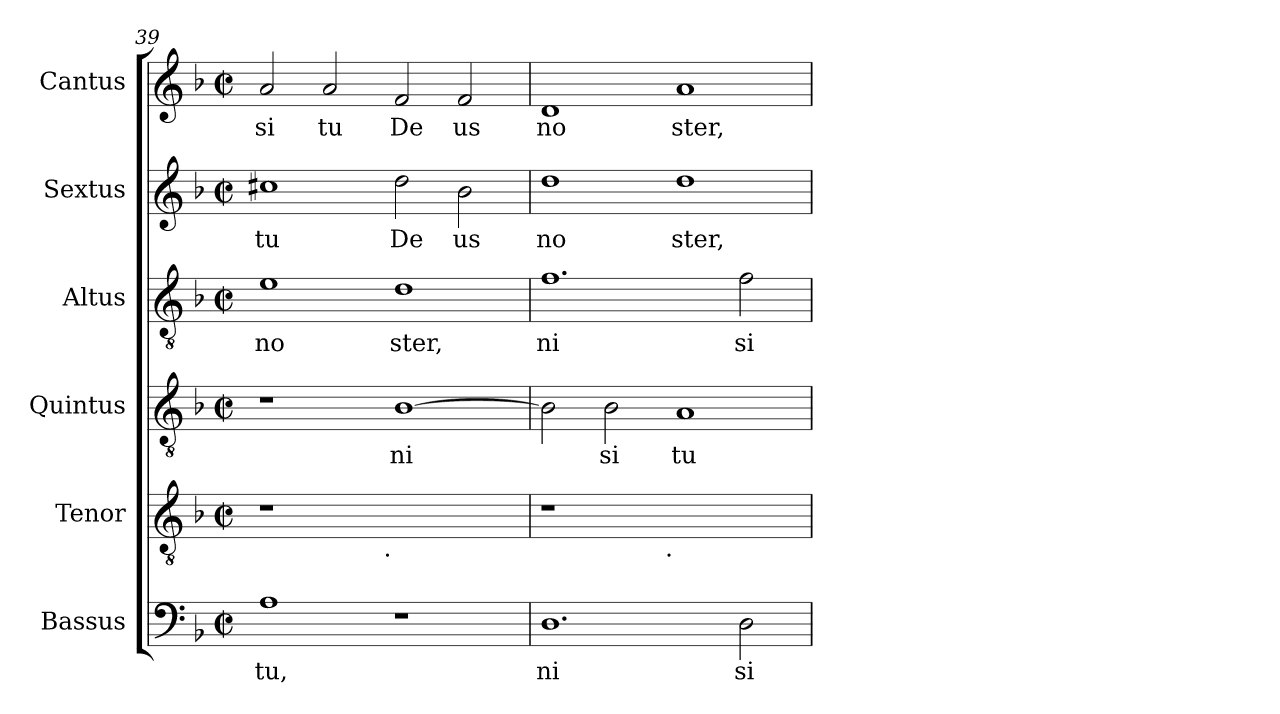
**kern	**text	**kern	**kern	**text	**kern	**text	**kern	**text	**kern	**text
*part6	*part6	*part5	*part4	*part4	*part3	*part3	*part2	*part2	*part1	*part1
*staff6	*staff6	*staff5	*staff4	*staff4	*staff3	*staff3	*staff2	*staff2	*staff1	*staff1
*I"Bassus	*	*I"Tenor	*I"Quintus	*	*I"Altus	*	*I"Sextus	*	*I"Cantus	*
*clefF4	*	*clefGv2	*clefGv2	*	*clefGv2	*	*clefG2	*	*clefG2	*
*k[b-]	*	*k[b-]	*k[b-]	*	*k[b-]	*	*k[b-]	*	*k[b-]	*
*F:	*	*F:	*F:	*	*F:	*	*F:	*	*F:	*
*M2/2	*	*M2/2	*M2/2	*	*M2/2	*	*M2/2	*	*M2/2	*
*met(c|)	*	*met(c|)	*met(c|)	*	*met(c|)	*	*met(c|)	*	*met(c|)	*
=39	=39	=39	=39	=39	=39	=39	=39	=39	=39	=39
!	!LO:LY:b	!	!	!	!	!LO:LY:b	!	!LO:LY:b	!	!LO:LY:b
*	*	*^	*	*	*	*	*	*	*	*
1A	tu,	1r	2ryy	1r	.	1e	no	1cc#X	tu	2a/	si
!	!	!	!	!	!	!	!	!	!	!	!LO:LY:b
.	.	.	4...ryy	.	.	.	.	.	.	2a/	tu
!	!	!	!LO:TX:b:t=.	!	!	!	!	!	!	!	!
.	.	.	1ryy	.	.	.	.	.	.	.	.
!	!	!	!	!	!LO:LY:b:cj	!	!LO:LY:b	!	!LO:LY:b	!	!LO:LY:b
1r	.	1ryy	.	[>1B-	ni-	1d	ster,	2dd\	De	2f/	De
!	!	!	!	!	!	!	!	!	!LO:LY:b	!	!LO:LY:b
.	.	.	.	.	.	.	.	2b-\	us	2f/	us
.	.	.	32ryy	.	.	.	.	.	.	.	.
=40	=40	=40	=40	=40	=40	=40	=40	=40	=40	=40	=40
!	!LO:LY:b	!	!	!	!LO:LY:b:cj	!	!LO:LY:b	!	!LO:LY:b	!	!LO:LY:b
1.D	ni	1r	2ryy	2B-\]	--	1.f	ni	1dd	no	1d	no
!	!	!	!	!	!LO:LY:b:cj	!	!	!	!	!	!
.	.	.	4...ryy	2B-\	-si	.	.	.	.	.	.
!	!	!	!LO:TX:b:t=.	!	!	!	!	!	!	!	!
.	.	.	1ryy	.	.	.	.	.	.	.	.
!	!	!	!	!	!LO:LY:b:cj	!	!	!	!LO:LY:b	!	!LO:LY:b
.	.	1ryy	.	1A	tu	.	.	1dd	ster,	1a	ster,
!	!LO:LY:b	!	!	!	!	!	!LO:LY:b	!	!	!	!
2D\	si	.	.	.	.	2f\	si	.	.	.	.
.	.	.	32ryy	.	.	.	.	.	.	.	.
*	*	*v	*v	*	*	*	*	*	*	*	*
=	=	=	=	=	=	=	=	=	=	=
*-	*-	*-	*-	*-	*-	*-	*-	*-	*-	*-
